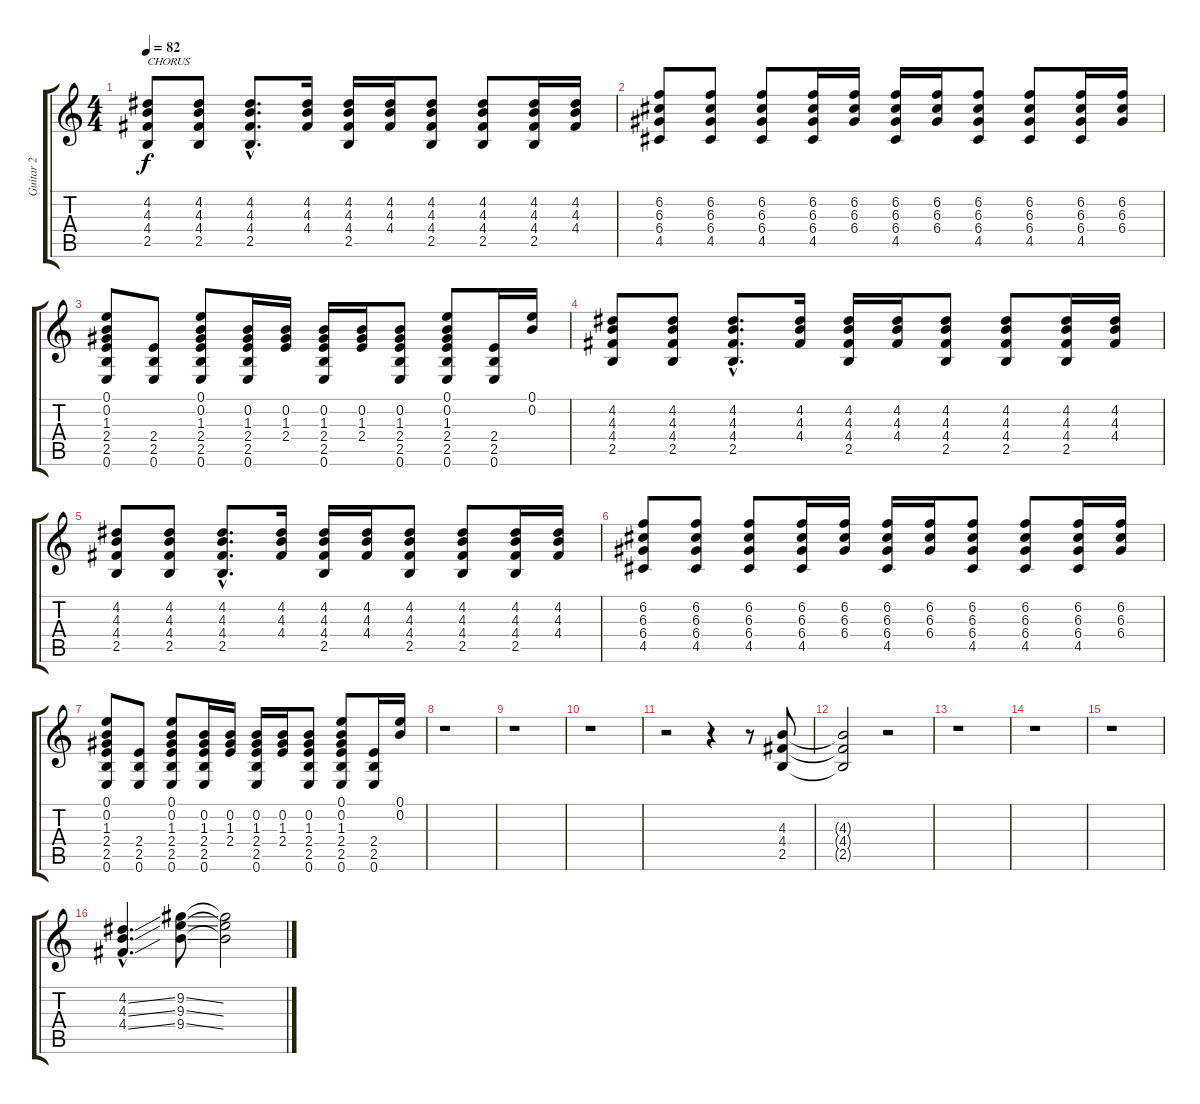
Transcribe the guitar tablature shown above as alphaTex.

\track ("Guitar 2" "Guitar 2") {instrument distortionguitar}
\staff {score tabs}
\tuning (E4 B3 G3 D3 A2 E2) {hide}
\ts (4 4)
\tempo 82
\clef g2
\ks c
(4.2 4.3 4.4 2.5).8{txt "CHORUS" dy f} (4.2 4.3 4.4 2.5).8 (4.2{hac} 4.3{hac} 4.4{hac} 2.5{hac}).8{d} (4.2 4.3 4.4).16 (4.2 4.3 4.4 2.5).16 (4.2 4.3 4.4).16 (4.2 4.3 4.4 2.5).8 (4.2 4.3 4.4 2.5).8 (4.2 4.3 4.4 2.5).16 (4.2 4.3 4.4).16 |
(6.2 6.3 6.4 4.5).8 (6.2 6.3 6.4 4.5).8 (6.2 6.3 6.4 4.5).8 (6.2 6.3 6.4 4.5).16 (6.2 6.3 6.4).16 (6.2 6.3 6.4 4.5).16 (6.2 6.3 6.4).16 (6.2 6.3 6.4 4.5).8 (6.2 6.3 6.4 4.5).8 (6.2 6.3 6.4 4.5).16 (6.2 6.3 6.4).16 |
(0.1 0.2 1.3 2.4 2.5 0.6).8 (2.4 2.5 0.6).8 (0.1 0.2 1.3 2.4 2.5 0.6).8 (0.2 1.3 2.4 2.5 0.6).16 (0.2 1.3 2.4).16 (0.2 1.3 2.4 2.5 0.6).16 (0.2 1.3 2.4).16 (0.2 1.3 2.4 2.5 0.6).8 (0.1 0.2 1.3 2.4 2.5 0.6).8 (2.4 2.5 0.6).16 (0.1 0.2).16 |
(4.2 4.3 4.4 2.5).8 (4.2 4.3 4.4 2.5).8 (4.2{hac} 4.3{hac} 4.4{hac} 2.5{hac}).8{d} (4.2 4.3 4.4).16 (4.2 4.3 4.4 2.5).16 (4.2 4.3 4.4).16 (4.2 4.3 4.4 2.5).8 (4.2 4.3 4.4 2.5).8 (4.2 4.3 4.4 2.5).16 (4.2 4.3 4.4).16 |
(4.2 4.3 4.4 2.5).8 (4.2 4.3 4.4 2.5).8 (4.2{hac} 4.3{hac} 4.4{hac} 2.5{hac}).8{d} (4.2 4.3 4.4).16 (4.2 4.3 4.4 2.5).16 (4.2 4.3 4.4).16 (4.2 4.3 4.4 2.5).8 (4.2 4.3 4.4 2.5).8 (4.2 4.3 4.4 2.5).16 (4.2 4.3 4.4).16 |
(6.2 6.3 6.4 4.5).8 (6.2 6.3 6.4 4.5).8 (6.2 6.3 6.4 4.5).8 (6.2 6.3 6.4 4.5).16 (6.2 6.3 6.4).16 (6.2 6.3 6.4 4.5).16 (6.2 6.3 6.4).16 (6.2 6.3 6.4 4.5).8 (6.2 6.3 6.4 4.5).8 (6.2 6.3 6.4 4.5).16 (6.2 6.3 6.4).16 |
(0.1 0.2 1.3 2.4 2.5 0.6).8 (2.4 2.5 0.6).8 (0.1 0.2 1.3 2.4 2.5 0.6).8 (0.2 1.3 2.4 2.5 0.6).16 (0.2 1.3 2.4).16 (0.2 1.3 2.4 2.5 0.6).16 (0.2 1.3 2.4).16 (0.2 1.3 2.4 2.5 0.6).8 (0.1 0.2 1.3 2.4 2.5 0.6).8 (2.4 2.5 0.6).16 (0.1 0.2).16 |
r.1 |
r.1 |
r.1 |
r.2 r.4 r.8 (4.3 4.4 2.5).8 |
(4.3{t} 4.4{t} 2.5{t}).2 r.2 |
r.1 |
r.1 |
r.1 |
(4.2{ss hac} 4.3{ss hac} 4.4{ss hac}).4{d} (9.2{ss} 9.3{ss} 9.4{ss}).8 (9.2{t} 9.3{t} 9.4{t}).2
